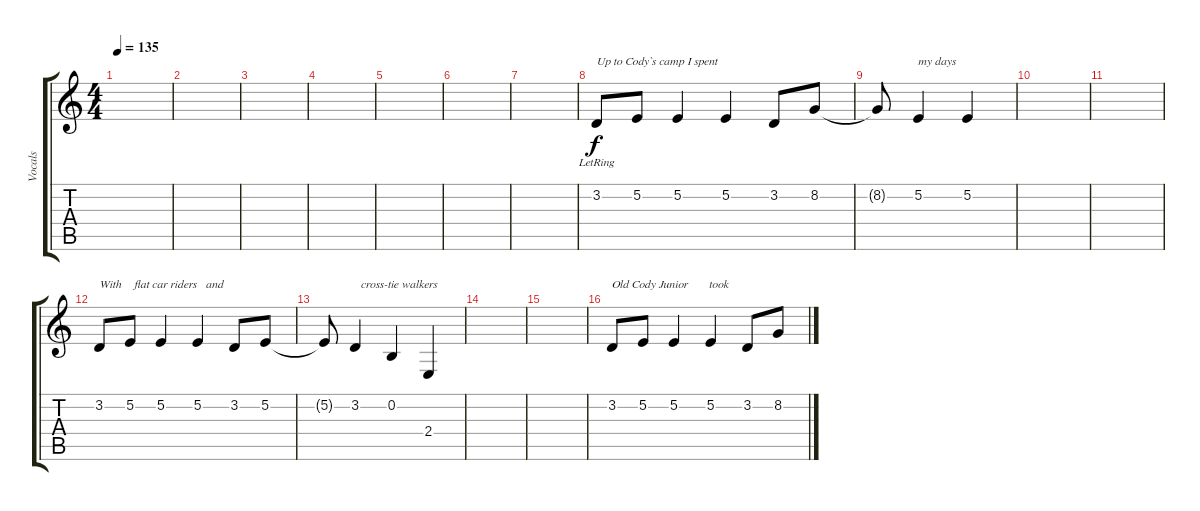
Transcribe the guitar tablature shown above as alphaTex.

\track ("Vocals" "Vocals") {instrument oboe}
\staff {score tabs}
\tuning (E4 B3 G3 D3 A2 E2) {hide}
\ts (4 4)
\tempo 135
\clef g2
\ks c
|
|
|
|
|
|
|
3.2{lr}.8{txt "Up to Cody`s camp I spent"} 5.2.8 5.2.4 5.2.4 3.2.8 8.2.8 |
8.2{t}.8 5.2.4{txt "my days"} 5.2.4 |
|
|
3.2.8{txt "With    flat car riders   and       "} 5.2.8 5.2.4 5.2.4 3.2.8 5.2.8 |
5.2{t}.8 3.2.4{txt "  cross-tie walkers"} 0.2.4 2.4.4 |
|
|
3.2.8{txt "Old Cody Junior       took"} 5.2.8 5.2.4 5.2.4 3.2.8 8.2.8
